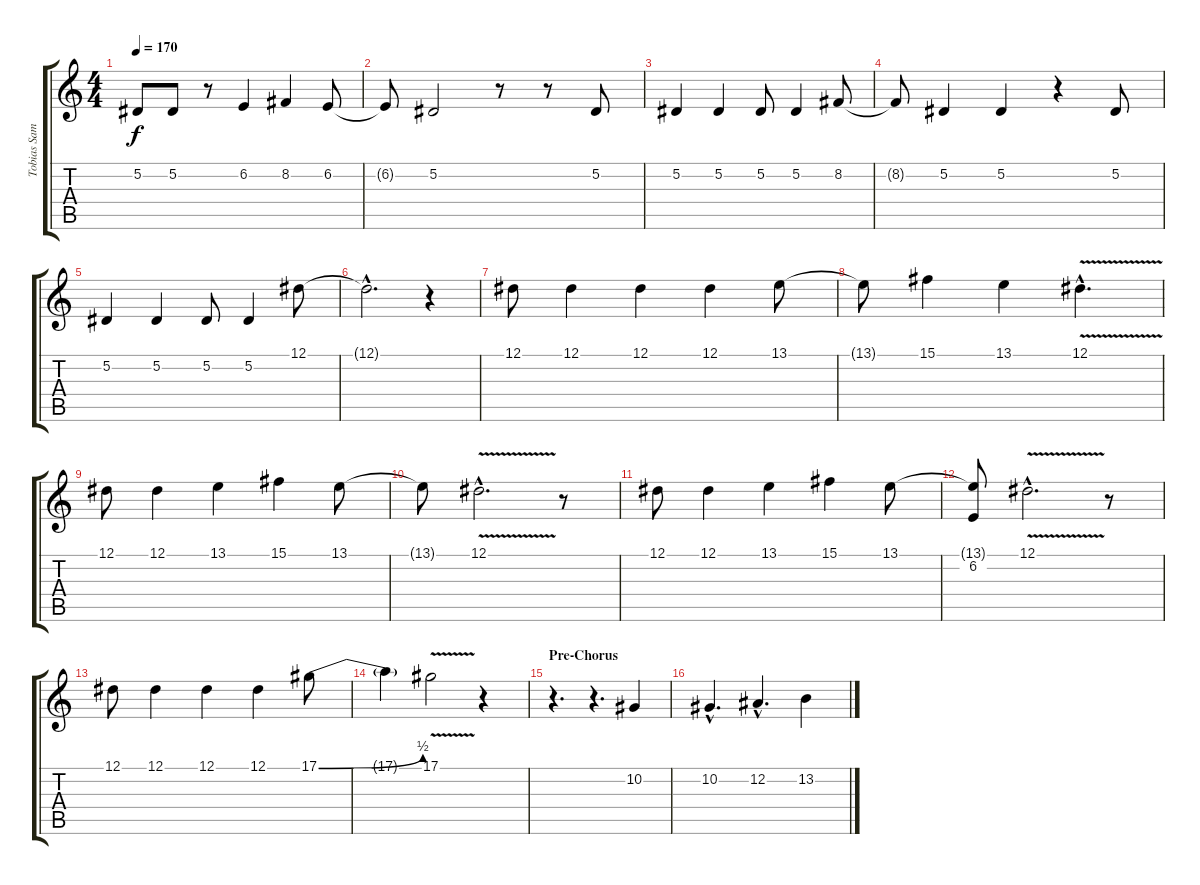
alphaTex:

\track ("Tobias Sammet" "Tobias Sam") {instrument lead1square}
\staff {score tabs}
\tuning (Eb4 Bb3 Gb3 Db3 Ab2 Eb2) {hide}
\ts (4 4)
\tempo 170
\clef g2
\ks c
5.2.8{dy f} 5.2.8 r.8 6.2.4 8.2.4 6.2.8 |
6.2{t}.8 5.2.2 r.8 r.8 5.2.8 |
5.2.4 5.2.4 5.2.8 5.2.4 8.2.8 |
8.2{t}.8 5.2.4 5.2.4 r.4 5.2.8 |
5.2.4 5.2.4 5.2.8 5.2.4 12.1.8 |
12.1{hac t}.2{d} r.4 |
12.1.8 12.1.4 12.1.4 12.1.4 13.1.8 |
13.1{t}.8 15.1.4 13.1.4 12.1{v hac}.4{d} |
12.1.8 12.1.4 13.1.4 15.1.4 13.1.8 |
13.1{t}.8 12.1{v hac}.2{d} r.8 |
12.1.8 12.1.4 13.1.4 15.1.4 13.1.8 |
(13.1{t} 6.2).8 12.1{v hac}.2{d} r.8 |
12.1.8 12.1.4 12.1.4 12.1.4 17.1{be (bend 0 0 60 2)}.8 |
17.1{t}.4 17.1{v}.2 r.4 |
\section ("" "Pre-Chorus")
r.4{d} r.4{d} 10.2.4 |
10.2{hac}.4{d} 12.2{hac}.4{d} 13.2.4
